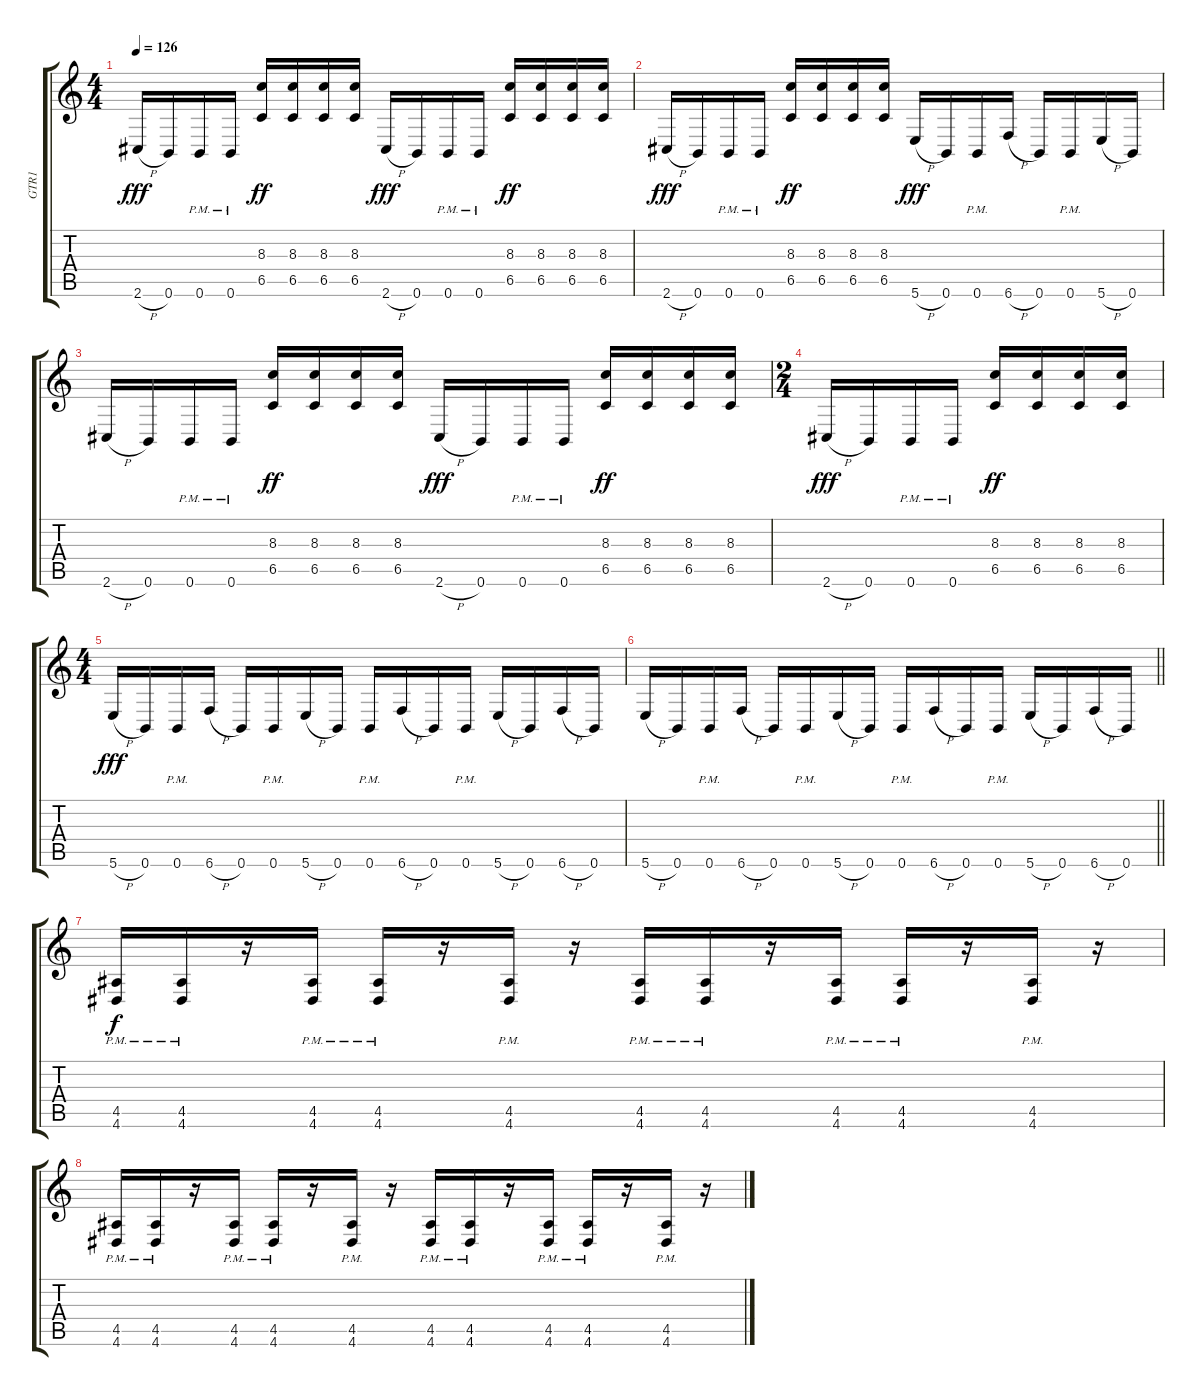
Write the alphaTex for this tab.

\track ("GTR1" "GTR1") {instrument distortionguitar}
\staff {score tabs}
\tuning (Db4 Ab3 E3 B2 Gb2 B1) {hide}
\ts (4 4)
\tempo 126
\clef g2
\ks c
2.6{h}.16{dy fff} 0.6.16 0.6{pm}.16 0.6{pm}.16 (8.3 6.5).16{dy ff} (8.3 6.5).16 (8.3 6.5).16 (8.3 6.5).16 2.6{h}.16{dy fff} 0.6.16 0.6{pm}.16 0.6{pm}.16 (8.3 6.5).16{dy ff} (8.3 6.5).16 (8.3 6.5).16 (8.3 6.5).16 |
2.6{h}.16{dy fff} 0.6.16 0.6{pm}.16 0.6{pm}.16 (8.3 6.5).16{dy ff} (8.3 6.5).16 (8.3 6.5).16 (8.3 6.5).16 5.6{h}.16{dy fff} 0.6.16 0.6{pm}.16 6.6{h}.16 0.6.16 0.6{pm}.16 5.6{h}.16 0.6.16 |
2.6{h}.16 0.6.16 0.6{pm}.16 0.6{pm}.16 (8.3 6.5).16{dy ff} (8.3 6.5).16 (8.3 6.5).16 (8.3 6.5).16 2.6{h}.16{dy fff} 0.6.16 0.6{pm}.16 0.6{pm}.16 (8.3 6.5).16{dy ff} (8.3 6.5).16 (8.3 6.5).16 (8.3 6.5).16 |
\ts (2 4)
2.6{h}.16{dy fff} 0.6.16 0.6{pm}.16 0.6{pm}.16 (8.3 6.5).16{dy ff} (8.3 6.5).16 (8.3 6.5).16 (8.3 6.5).16 |
\ts (4 4)
5.6{h}.16{dy fff} 0.6.16 0.6{pm}.16 6.6{h}.16 0.6.16 0.6{pm}.16 5.6{h}.16 0.6.16 0.6{pm}.16 6.6{h}.16 0.6.16 0.6{pm}.16 5.6{h}.16 0.6.16 6.6{h}.16 0.6.16 |
\barLineRight lightlight
5.6{h}.16 0.6.16 0.6{pm}.16 6.6{h}.16 0.6.16 0.6{pm}.16 5.6{h}.16 0.6.16 0.6{pm}.16 6.6{h}.16 0.6.16 0.6{pm}.16 5.6{h}.16 0.6.16 6.6{h}.16 0.6.16 |
(4.5{pm} 4.6{pm}).16{dy f} (4.5{pm} 4.6{pm}).16 r.16 (4.5{pm} 4.6{pm}).16 (4.5{pm} 4.6{pm}).16 r.16 (4.5{pm} 4.6{pm}).16 r.16 (4.5{pm} 4.6{pm}).16 (4.5{pm} 4.6{pm}).16 r.16 (4.5{pm} 4.6{pm}).16 (4.5{pm} 4.6{pm}).16 r.16 (4.5{pm} 4.6{pm}).16 r.16 |
(4.5{pm} 4.6{pm}).16 (4.5{pm} 4.6{pm}).16 r.16 (4.5{pm} 4.6{pm}).16 (4.5{pm} 4.6{pm}).16 r.16 (4.5{pm} 4.6{pm}).16 r.16 (4.5{pm} 4.6{pm}).16 (4.5{pm} 4.6{pm}).16 r.16 (4.5{pm} 4.6{pm}).16 (4.5{pm} 4.6{pm}).16 r.16 (4.5{pm} 4.6{pm}).16 r.16
